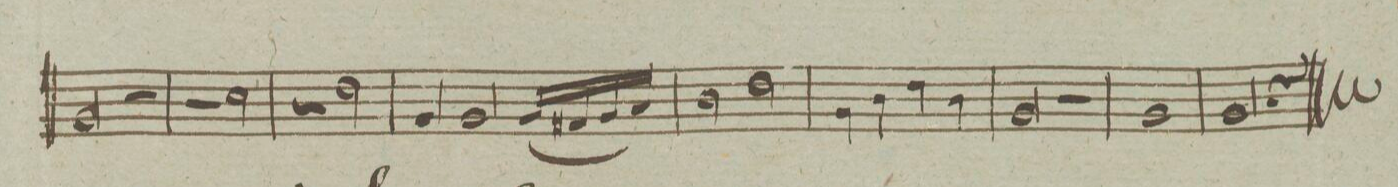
**kern	**dynam
*I"Corno ſecundo in F:	*
*clefG2	*
*k[]	*
*met(c)	*
*M4/4	*
2g/	.
2r	.
=157	=157
2r	.
2cc\	.
=158	=158
2r	.
2dd\	.
=159	=159
4g/	.
2g/	.
(<16g/LL	.
16f#X/	.
16g/	.
16a/JJ)	.
=160	=160
2b\	.
2dd\	.
=161	=161
4g\	.
4b\	.
4dd\	.
4b\	.
=162	=162
2g/	.
2r	.
=163	=163
1g	.
=164	=164
2.g/	.
4r	.
==	==
*-	*-
